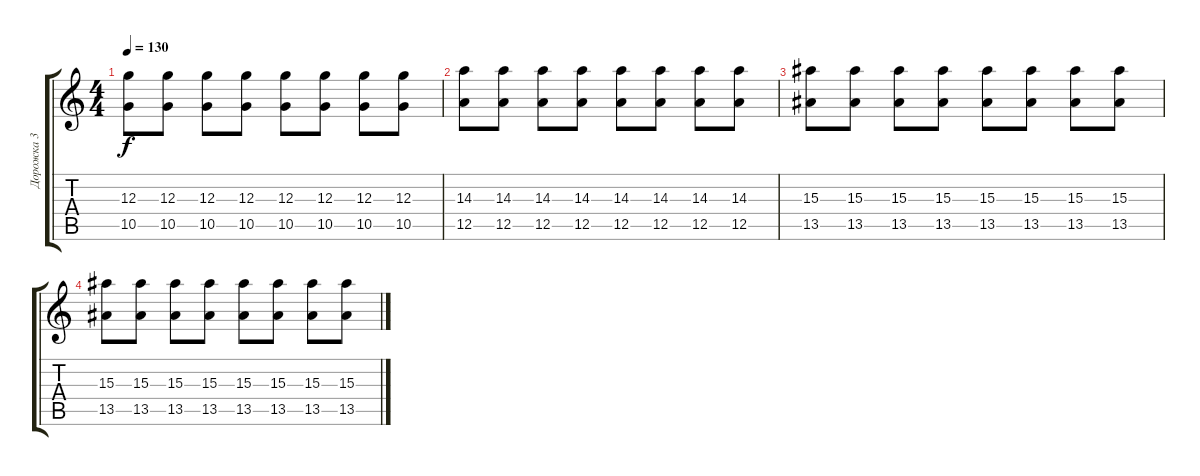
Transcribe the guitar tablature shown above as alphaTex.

\track ("Дорожка 3" "Дорожка 3") {instrument electricguitarclean}
\staff {score tabs}
\tuning (E4 B3 G3 D3 A2 E2) {hide}
\ts (4 4)
\tempo 130
\clef g2
\ks c
(12.3 10.5).8{dy f} (12.3 10.5).8 (12.3 10.5).8 (12.3 10.5).8 (12.3 10.5).8 (12.3 10.5).8 (12.3 10.5).8 (12.3 10.5).8 |
(14.3 12.5).8 (14.3 12.5).8 (14.3 12.5).8 (14.3 12.5).8 (14.3 12.5).8 (14.3 12.5).8 (14.3 12.5).8 (14.3 12.5).8 |
(15.3 13.5).8 (15.3 13.5).8 (15.3 13.5).8 (15.3 13.5).8 (15.3 13.5).8 (15.3 13.5).8 (15.3 13.5).8 (15.3 13.5).8 |
(15.3 13.5).8 (15.3 13.5).8 (15.3 13.5).8 (15.3 13.5).8 (15.3 13.5).8 (15.3 13.5).8 (15.3 13.5).8 (15.3 13.5).8
